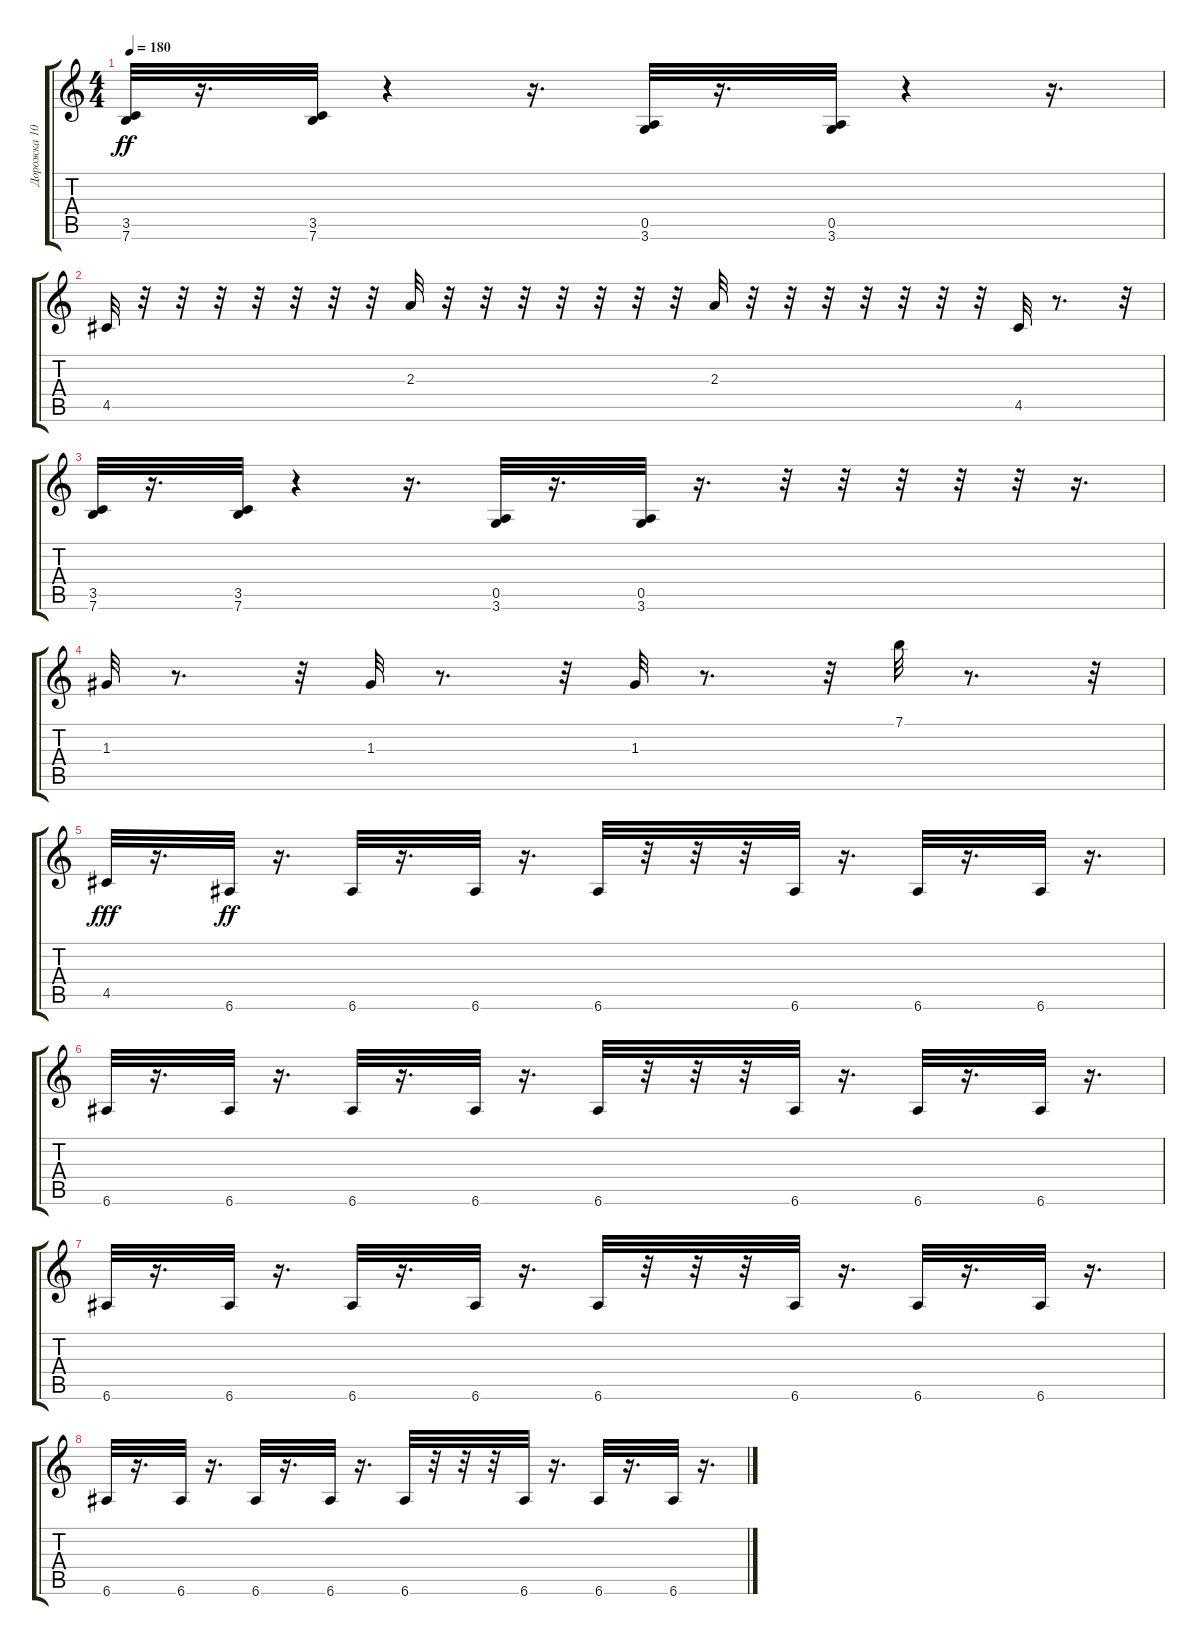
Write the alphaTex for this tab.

\track ("Дорожка 10" "Дорожка 10") {instrument acousticguitarsteel}
\staff {score tabs}
\tuning (E4 B3 G3 D3 A2 E2) {hide}
\ts (4 4)
\tempo 180
\clef g2
\ks c
(3.5 7.6).32{dy ff} r.16{d} (3.5 7.6).32 r.4 r.16{d} (0.5 3.6).32 r.16{d} (0.5 3.6).32 r.4 r.16{d} |
4.5.32 r.32 r.32 r.32 r.32 r.32 r.32 r.32 2.3.32 r.32 r.32 r.32 r.32 r.32 r.32 r.32 2.3.32 r.32 r.32 r.32 r.32 r.32 r.32 r.32 4.5.32 r.8{d} r.32 |
(3.5 7.6).32 r.16{d} (3.5 7.6).32 r.4 r.16{d} (0.5 3.6).32 r.16{d} (0.5 3.6).32 r.16{d} r.32 r.32 r.32 r.32 r.32 r.16{d} |
1.3.32 r.8{d} r.32 1.3.32 r.8{d} r.32 1.3.32 r.8{d} r.32 7.1.32 r.8{d} r.32 |
4.5.32{dy fff} r.16{d} 6.6.32{dy ff} r.16{d} 6.6.32 r.16{d} 6.6.32 r.16{d} 6.6.32 r.32 r.32 r.32 6.6.32 r.16{d} 6.6.32 r.16{d} 6.6.32 r.16{d} |
6.6.32 r.16{d} 6.6.32 r.16{d} 6.6.32 r.16{d} 6.6.32 r.16{d} 6.6.32 r.32 r.32 r.32 6.6.32 r.16{d} 6.6.32 r.16{d} 6.6.32 r.16{d} |
6.6.32 r.16{d} 6.6.32 r.16{d} 6.6.32 r.16{d} 6.6.32 r.16{d} 6.6.32 r.32 r.32 r.32 6.6.32 r.16{d} 6.6.32 r.16{d} 6.6.32 r.16{d} |
6.6.32 r.16{d} 6.6.32 r.16{d} 6.6.32 r.16{d} 6.6.32 r.16{d} 6.6.32 r.32 r.32 r.32 6.6.32 r.16{d} 6.6.32 r.16{d} 6.6.32 r.16{d}
